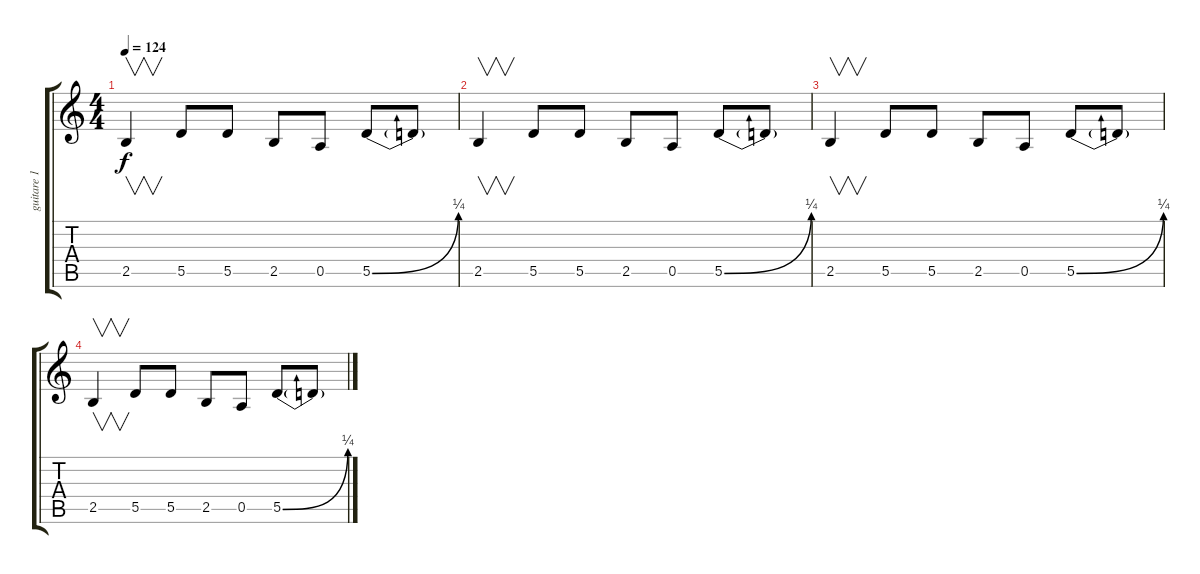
\track ("guitare 1" "guitare 1") {instrument acousticguitarnylon}
\staff {score tabs}
\tuning (E4 B3 G3 D3 A2 E2) {hide}
\ts (4 4)
\tempo 124
\clef g2
\ks c
2.5.4{v dy f} 5.5.8 5.5.8 2.5.8 0.5.8 5.5{be (bend 0 0 60 1)}.8 5.5{t}.8 |
2.5.4{v} 5.5.8 5.5.8 2.5.8 0.5.8 5.5{be (bend 0 0 60 1)}.8 5.5{t}.8 |
2.5.4{v} 5.5.8 5.5.8 2.5.8 0.5.8 5.5{be (bend 0 0 60 1)}.8 5.5{t}.8 |
2.5.4{v} 5.5.8 5.5.8 2.5.8 0.5.8 5.5{be (bend 0 0 60 1)}.8 5.5{t}.8
